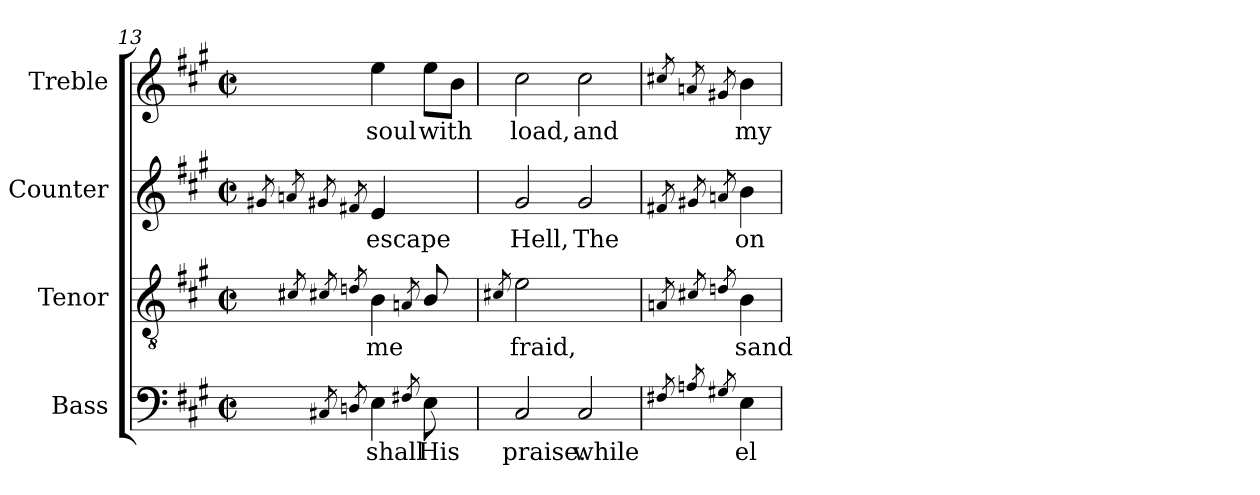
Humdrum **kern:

**kern	**text	**kern	**text	**kern	**text	**kern	**text
*part4	*part4	*part3	*part3	*part2	*part2	*part1	*part1
*staff4	*staff4	*staff3	*staff3	*staff2	*staff2	*staff1	*staff1
*I"Bass	*	*I"Tenor	*	*I"Counter	*	*I"Treble	*
*I'B.	*	*I'T.	*	*I'C.	*	*I'Tr.	*
*clefF4	*	*clefGv2	*	*clefG2	*	*clefG2	*
*k[f#c#g#]	*	*k[f#c#g#]	*	*k[f#c#g#]	*	*k[f#c#g#]	*
*A:	*	*A:	*	*A:	*	*A:	*
*M2/2	*	*M2/2	*	*M2/2	*	*M2/2	*
*met(c|)	*	*met(c|)	*	*met(c|)	*	*met(c|)	*
=13	=13	=13	=13	=13	=13	=13	=13
.	.	.	.	8qg#X/	.	.	.
.	.	8qc#X/	.	8qan/	.	.	.
8qC#X/	.	8qc#X/	.	8qg#X/	.	.	.
8qDn/	.	8qdn/	.	8qf#X/	.	.	.
!	!LO:LY:b:rj	!	!LO:LY:b:rj	!	!LO:LY:b:rj	!	!LO:LY:b:rj
4E\	shall	4B\	me	4e/	escape	4ee\	soul
8qF#X/	.	8qAn/	.	.	.	.	.
!	!LO:LY:b:rj	!	!LO:LY:b:rj	!	!	!	!LO:LY:b:rj
8E\	His	8B/	.	4ryy	.	8ee\L	with
!	!	!	!	!	!	!	!LO:LY:b:rj
8ryy	.	8ryy	.	.	.	8b\J	.
=14	=14	=14	=14	=14	=14	=14	=14
.	.	8qc#X/	.	.	.	.	.
!	!LO:LY:b:rj	!	!LO:LY:b:rj	!	!LO:LY:b:rj	!	!LO:LY:b:rj
2C#/	praise.	2e\	fraid,	2g#/	Hell,	2cc#\	load,
!	!LO:LY:b:rj	!	!	!	!LO:LY:b:rj	!	!LO:LY:b:rj
2C#/	while	2ryy	.	2g#/	The	2cc#\	and
=15	=15	=15	=15	=15	=15	=15	=15
8qF#X/	.	8qAn/	.	8qf#X/	.	8qcc#X/	.
8qAn/	.	8qc#X/	.	8qg#X/	.	8qan/	.
8qG#X/	.	8qdn/	.	8qan/	.	8qg#X/	.
!	!LO:LY:b:rj	!	!LO:LY:b:rj	!	!LO:LY:b:rj	!	!LO:LY:b:rj
4E\	el	4B\	sand	4b\	on	4b\	my
=	=	=	=	=	=	=	=
*-	*-	*-	*-	*-	*-	*-	*-
